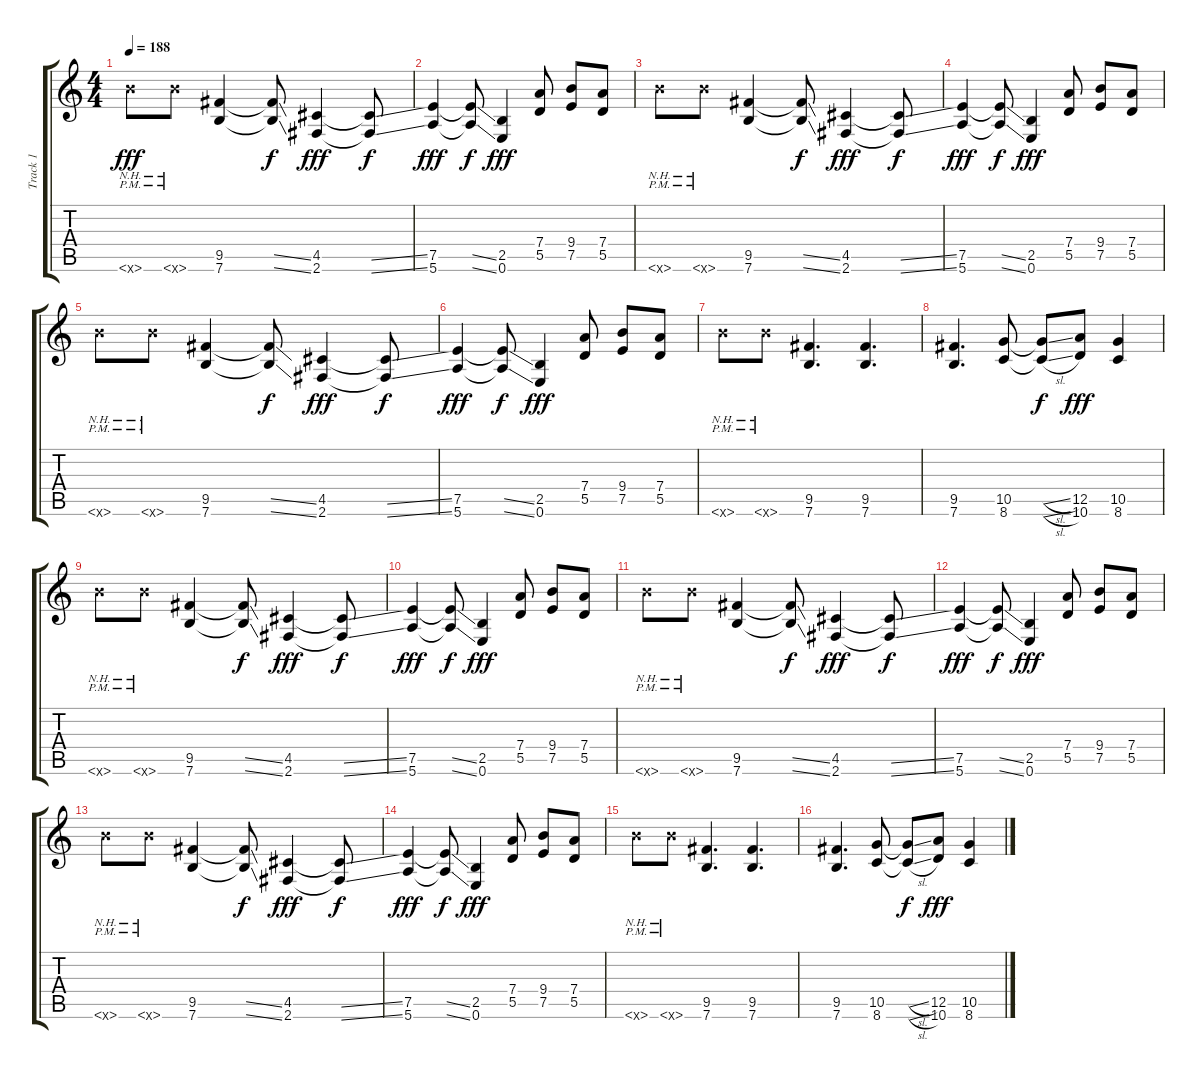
\track ("Track 1" "Track 1") {instrument distortionguitar}
\staff {score tabs}
\tuning (E4 B3 G3 D3 A2 E2) {hide}
\ts (4 4)
\tempo 188
\clef g2
\ks c
7.6{nh pm x}.8{dy fff} 7.6{nh pm x}.8 (9.5 7.6).4 (9.5{ss t} 7.6{ss t}).8{dy f} (4.5 2.6).4{dy fff} (4.5{ss t} 2.6{ss t}).8{dy f} |
(7.5 5.6).4{dy fff} (7.5{ss t} 5.6{ss t}).8{dy f} (2.5 0.6).4{dy fff} (7.4 5.5).8 (9.4 7.5).8 (7.4 5.5).8 |
7.6{nh pm x}.8 7.6{nh pm x}.8 (9.5 7.6).4 (9.5{ss t} 7.6{ss t}).8{dy f} (4.5 2.6).4{dy fff} (4.5{ss t} 2.6{ss t}).8{dy f} |
(7.5 5.6).4{dy fff} (7.5{ss t} 5.6{ss t}).8{dy f} (2.5 0.6).4{dy fff} (7.4 5.5).8 (9.4 7.5).8 (7.4 5.5).8 |
7.6{nh pm x}.8 7.6{nh pm x}.8 (9.5 7.6).4 (9.5{ss t} 7.6{ss t}).8{dy f} (4.5 2.6).4{dy fff} (4.5{ss t} 2.6{ss t}).8{dy f} |
(7.5 5.6).4{dy fff} (7.5{ss t} 5.6{ss t}).8{dy f} (2.5 0.6).4{dy fff} (7.4 5.5).8 (9.4 7.5).8 (7.4 5.5).8 |
7.6{nh pm x}.8 7.6{nh pm x}.8 (9.5 7.6).4{d} (9.5 7.6).4{d} |
(9.5 7.6).4{d} (10.5 8.6).8 (10.5{sl t} 8.6{sl t}).8{dy f} (12.5 10.6).8{dy fff} (10.5 8.6).4 |
7.6{nh pm x}.8 7.6{nh pm x}.8 (9.5 7.6).4 (9.5{ss t} 7.6{ss t}).8{dy f} (4.5 2.6).4{dy fff} (4.5{ss t} 2.6{ss t}).8{dy f} |
(7.5 5.6).4{dy fff} (7.5{ss t} 5.6{ss t}).8{dy f} (2.5 0.6).4{dy fff} (7.4 5.5).8 (9.4 7.5).8 (7.4 5.5).8 |
7.6{nh pm x}.8 7.6{nh pm x}.8 (9.5 7.6).4 (9.5{ss t} 7.6{ss t}).8{dy f} (4.5 2.6).4{dy fff} (4.5{ss t} 2.6{ss t}).8{dy f} |
(7.5 5.6).4{dy fff} (7.5{ss t} 5.6{ss t}).8{dy f} (2.5 0.6).4{dy fff} (7.4 5.5).8 (9.4 7.5).8 (7.4 5.5).8 |
7.6{nh pm x}.8 7.6{nh pm x}.8 (9.5 7.6).4 (9.5{ss t} 7.6{ss t}).8{dy f} (4.5 2.6).4{dy fff} (4.5{ss t} 2.6{ss t}).8{dy f} |
(7.5 5.6).4{dy fff} (7.5{ss t} 5.6{ss t}).8{dy f} (2.5 0.6).4{dy fff} (7.4 5.5).8 (9.4 7.5).8 (7.4 5.5).8 |
7.6{nh pm x}.8 7.6{nh pm x}.8 (9.5 7.6).4{d} (9.5 7.6).4{d} |
(9.5 7.6).4{d} (10.5 8.6).8 (10.5{sl t} 8.6{sl t}).8{dy f} (12.5 10.6).8{dy fff} (10.5 8.6).4
